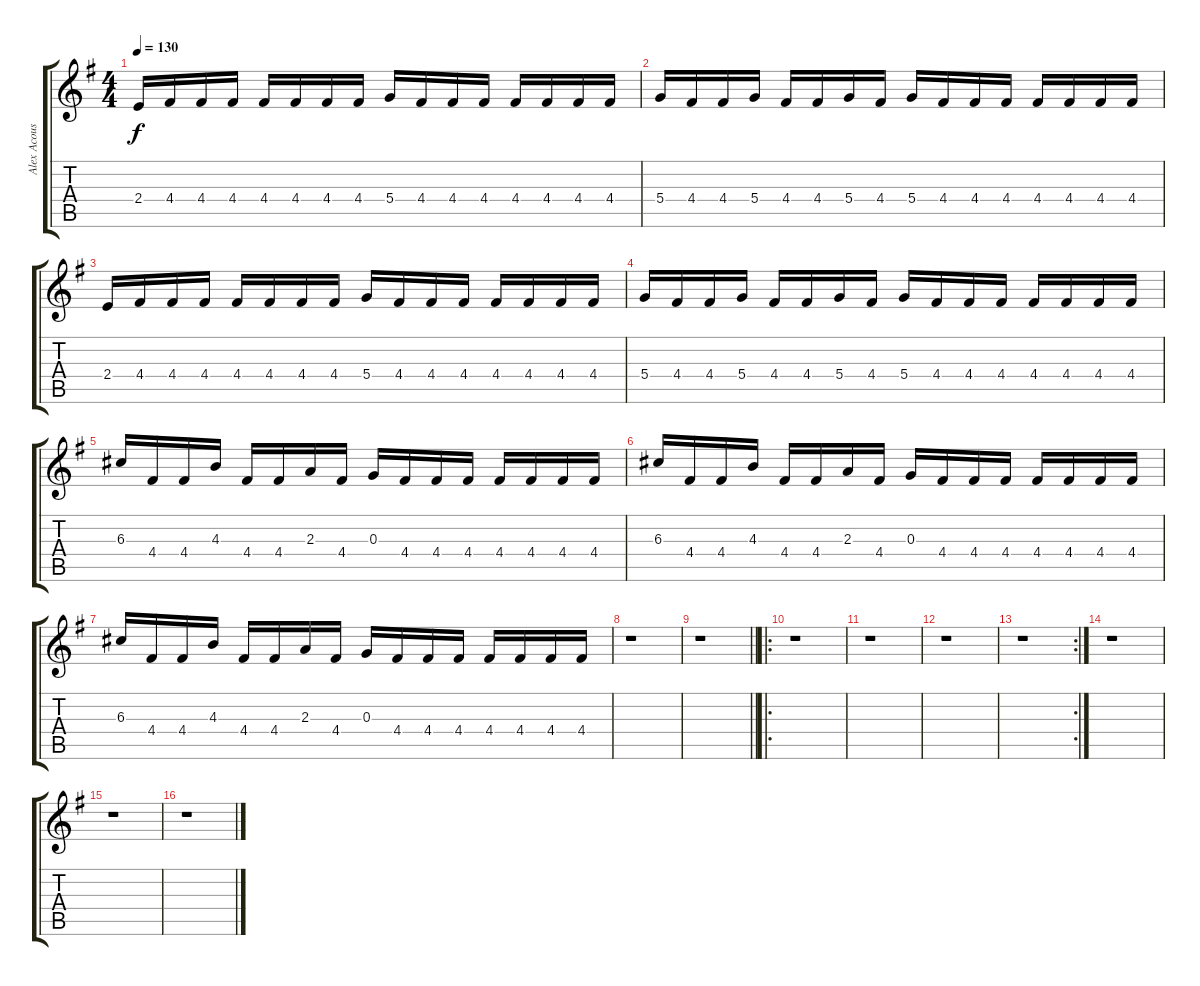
\track ("Alex Acoustic" "Alex Acous") {instrument acousticguitarsteel}
\staff {score tabs}
\tuning (E4 B3 G3 D3 A2 E2) {hide}
\ts (4 4)
\tempo 130
\clef g2
\ks g
2.4.16{dy f instrument acousticguitarsteel} 4.4.16 4.4.16 4.4.16 4.4.16 4.4.16 4.4.16 4.4.16 5.4.16 4.4.16 4.4.16 4.4.16 4.4.16 4.4.16 4.4.16 4.4.16 |
5.4.16 4.4.16 4.4.16 5.4.16 4.4.16 4.4.16 5.4.16 4.4.16 5.4.16 4.4.16 4.4.16 4.4.16 4.4.16 4.4.16 4.4.16 4.4.16 |
2.4.16 4.4.16 4.4.16 4.4.16 4.4.16 4.4.16 4.4.16 4.4.16 5.4.16 4.4.16 4.4.16 4.4.16 4.4.16 4.4.16 4.4.16 4.4.16 |
5.4.16 4.4.16 4.4.16 5.4.16 4.4.16 4.4.16 5.4.16 4.4.16 5.4.16 4.4.16 4.4.16 4.4.16 4.4.16 4.4.16 4.4.16 4.4.16 |
6.3.16 4.4.16 4.4.16 4.3.16 4.4.16 4.4.16 2.3.16 4.4.16 0.3.16 4.4.16 4.4.16 4.4.16 4.4.16 4.4.16 4.4.16 4.4.16 |
6.3.16 4.4.16 4.4.16 4.3.16 4.4.16 4.4.16 2.3.16 4.4.16 0.3.16 4.4.16 4.4.16 4.4.16 4.4.16 4.4.16 4.4.16 4.4.16 |
6.3.16 4.4.16 4.4.16 4.3.16 4.4.16 4.4.16 2.3.16 4.4.16 0.3.16 4.4.16 4.4.16 4.4.16 4.4.16 4.4.16 4.4.16 4.4.16 |
r.1 |
\barLineRight lightlight
r.1 |
\ro
r.1 |
r.1 |
r.1 |
\rc 2
r.1 |
r.1 |
r.1 |
r.1
